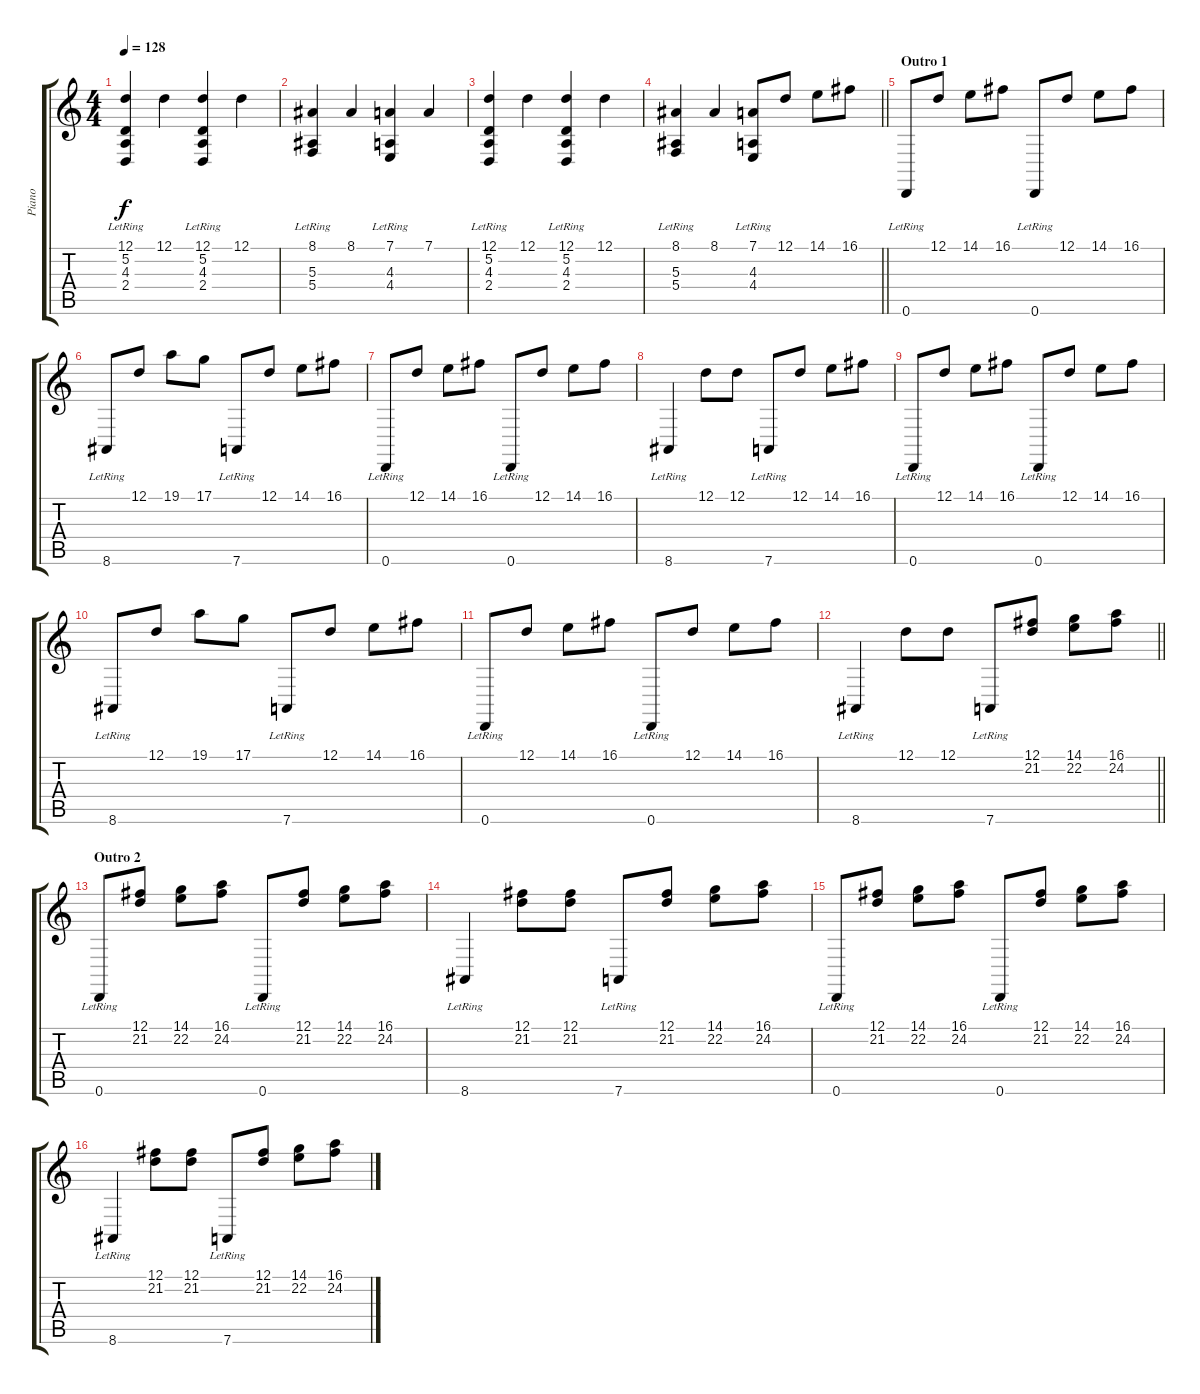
\track ("Piano" "Piano") {instrument acousticgrandpiano}
\staff {score tabs}
\tuning (D4 A3 F3 C3 G2 D2) {hide}
\ts (4 4)
\tempo 128
\clef g2
\ks c
(12.1 5.2{lr} 4.3{lr} 2.4{lr}).4{dy f} 12.1.4 (12.1 5.2{lr} 4.3{lr} 2.4{lr}).4 12.1.4 |
(8.1 5.3{lr} 5.4{lr}).4 8.1.4 (7.1 4.3{lr} 4.4{lr}).4 7.1.4 |
(12.1 5.2{lr} 4.3{lr} 2.4{lr}).4 12.1.4 (12.1 5.2{lr} 4.3{lr} 2.4{lr}).4 12.1.4 |
\barLineRight lightlight
(8.1 5.3{lr} 5.4{lr}).4 8.1.4 (7.1 4.3{lr} 4.4{lr}).8 12.1.8{volume 14} 14.1.8 16.1.8 |
\section ("" "Outro 1")
0.6{lr}.8 12.1.8 14.1.8 16.1.8 0.6{lr}.8 12.1.8 14.1.8 16.1.8 |
8.6{lr}.8 12.1.8 19.1.8 17.1.8 7.6{lr}.8 12.1.8 14.1.8 16.1.8 |
0.6{lr}.8 12.1.8 14.1.8 16.1.8 0.6{lr}.8 12.1.8 14.1.8 16.1.8 |
8.6{lr}.4 12.1.8 12.1.8 7.6{lr}.8 12.1.8 14.1.8 16.1.8 |
0.6{lr}.8 12.1.8 14.1.8 16.1.8 0.6{lr}.8 12.1.8 14.1.8 16.1.8 |
8.6{lr}.8 12.1.8 19.1.8 17.1.8 7.6{lr}.8 12.1.8 14.1.8 16.1.8 |
0.6{lr}.8 12.1.8 14.1.8 16.1.8 0.6{lr}.8 12.1.8 14.1.8 16.1.8 |
\barLineRight lightlight
8.6{lr}.4 12.1.8 12.1.8 7.6{lr}.8 (12.1 21.2).8 (14.1 22.2).8 (16.1 24.2).8 |
\section ("" "Outro 2")
0.6{lr}.8 (12.1 21.2).8 (14.1 22.2).8 (16.1 24.2).8 0.6{lr}.8 (12.1 21.2).8 (14.1 22.2).8 (16.1 24.2).8 |
8.6{lr}.4 (12.1 21.2).8 (12.1 21.2).8 7.6{lr}.8 (12.1 21.2).8 (14.1 22.2).8 (16.1 24.2).8 |
0.6{lr}.8 (12.1 21.2).8 (14.1 22.2).8 (16.1 24.2).8 0.6{lr}.8 (12.1 21.2).8 (14.1 22.2).8 (16.1 24.2).8 |
8.6{lr}.4 (12.1 21.2).8 (12.1 21.2).8 7.6{lr}.8 (12.1 21.2).8 (14.1 22.2).8 (16.1 24.2).8
